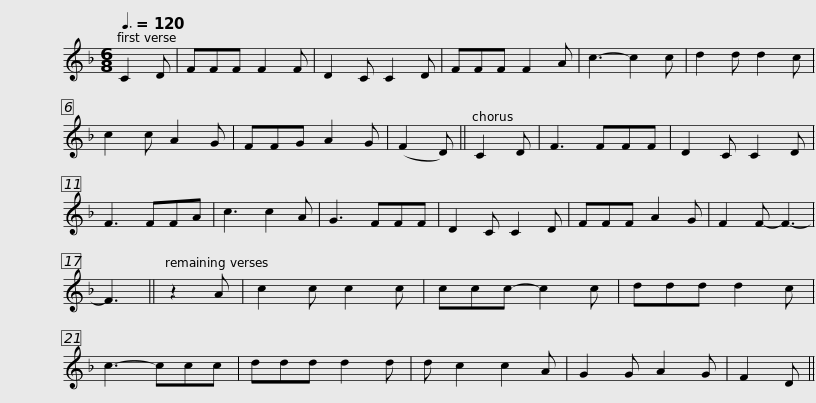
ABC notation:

X:1
L:1/8
Q:3/8=120
M:6/8
I:linebreak $
K:F
V:1 treble
V:1
 C2 D | FFF F2 F | D2 C C2 D | FFF F2 A | c3- c2 c | %5
 d2 d d2 c | c2 c A2 G | FFG A2 G | (F2 D) || C2 D |$ %10
 F3 FFF | D2 C C2 D | F3 FFA | c3 c2 A | G3 FFF | %15
 D2 C C2 D | FFF A2 G | F2 F- F3- | F3 || z2 A |$ %20
 c2 c c2 c | ccc- c2 c | ddd d2 c | c3- ccc | ddd d2 d | %25
 d c2 c2 A | G2 G A2 G | F2 D || %28
